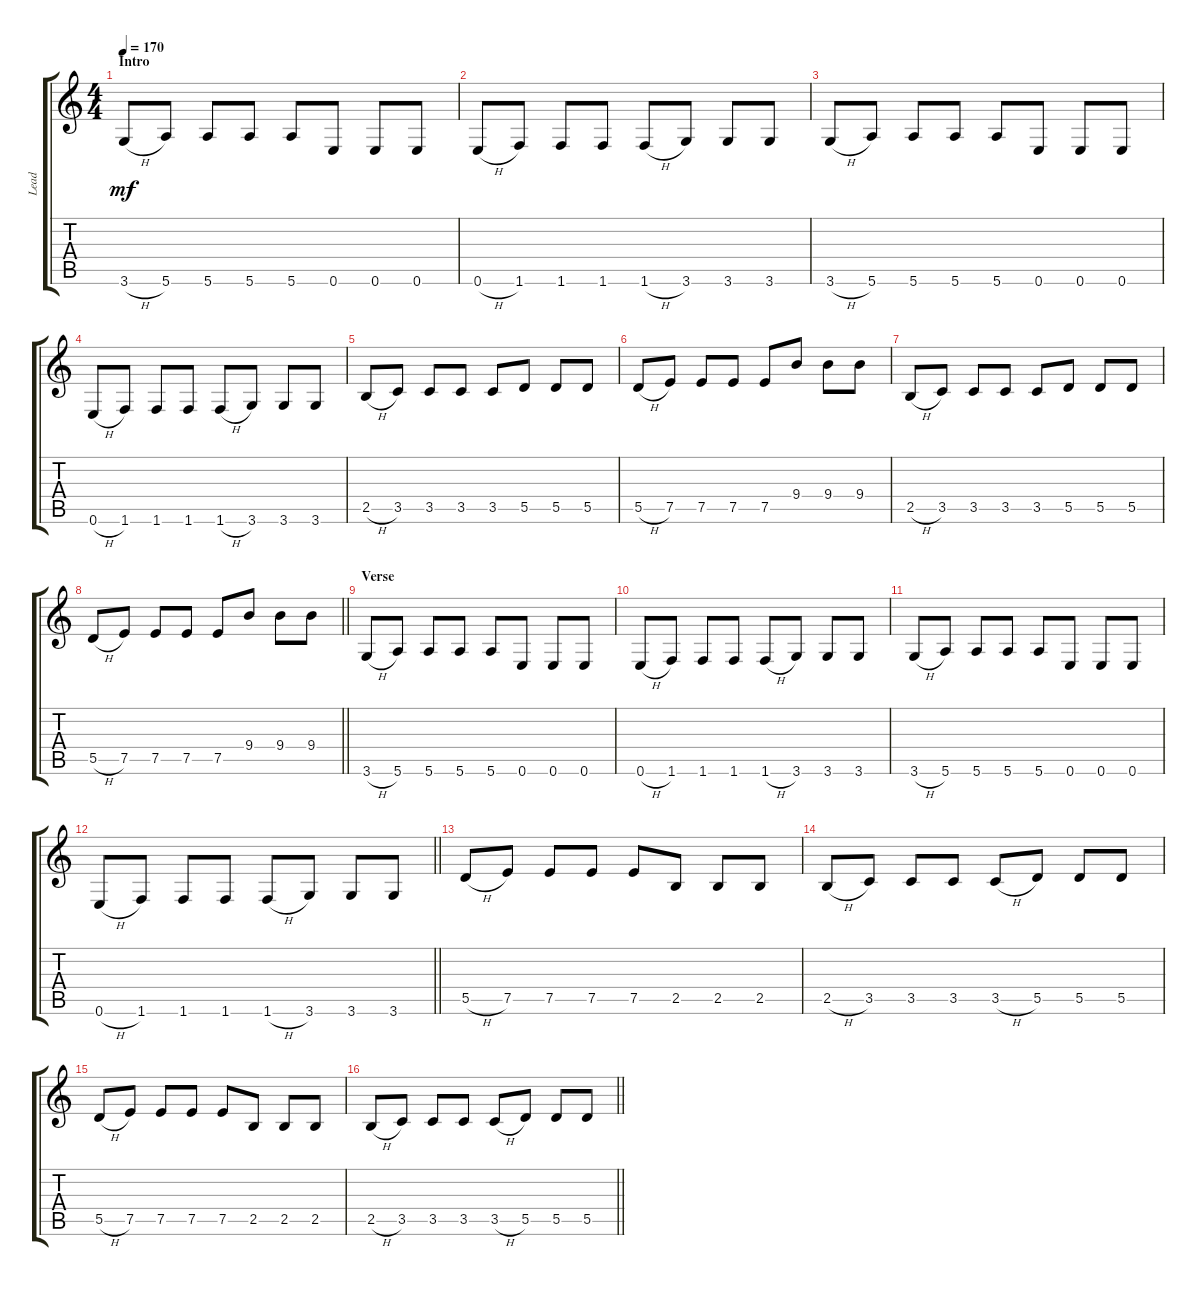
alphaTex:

\track ("Lead" "Lead") {instrument distortionguitar}
\staff {score tabs}
\tuning (E4 B3 G3 D3 A2 E2) {hide}
\ts (4 4)
\section ("" "Intro")
\tempo 170
\clef g2
\ks c
3.6{h}.8{dy mf instrument distortionguitar} 5.6.8 5.6.8 5.6.8 5.6.8 0.6.8 0.6.8 0.6.8 |
0.6{h}.8 1.6.8 1.6.8 1.6.8 1.6{h}.8 3.6.8 3.6.8 3.6.8 |
3.6{h}.8 5.6.8 5.6.8 5.6.8 5.6.8 0.6.8 0.6.8 0.6.8 |
0.6{h}.8 1.6.8 1.6.8 1.6.8 1.6{h}.8 3.6.8 3.6.8 3.6.8 |
2.5{h}.8 3.5.8 3.5.8 3.5.8 3.5.8 5.5.8 5.5.8 5.5.8 |
5.5{h}.8 7.5.8 7.5.8 7.5.8 7.5.8 9.4.8 9.4.8 9.4.8 |
2.5{h}.8 3.5.8 3.5.8 3.5.8 3.5.8 5.5.8 5.5.8 5.5.8 |
\barLineRight lightlight
5.5{h}.8 7.5.8 7.5.8 7.5.8 7.5.8 9.4.8 9.4.8 9.4.8 |
\section ("" "Verse")
3.6{h}.8 5.6.8 5.6.8 5.6.8 5.6.8 0.6.8 0.6.8 0.6.8 |
0.6{h}.8 1.6.8 1.6.8 1.6.8 1.6{h}.8 3.6.8 3.6.8 3.6.8 |
3.6{h}.8 5.6.8 5.6.8 5.6.8 5.6.8 0.6.8 0.6.8 0.6.8 |
\barLineRight lightlight
0.6{h}.8 1.6.8 1.6.8 1.6.8 1.6{h}.8 3.6.8 3.6.8 3.6.8 |
5.5{h}.8 7.5.8 7.5.8 7.5.8 7.5.8 2.5.8 2.5.8 2.5.8 |
2.5{h}.8 3.5.8 3.5.8 3.5.8 3.5{h}.8 5.5.8 5.5.8 5.5.8 |
5.5{h}.8 7.5.8 7.5.8 7.5.8 7.5.8 2.5.8 2.5.8 2.5.8 |
\barLineRight lightlight
2.5{h}.8 3.5.8 3.5.8 3.5.8 3.5{h}.8 5.5.8 5.5.8 5.5.8
